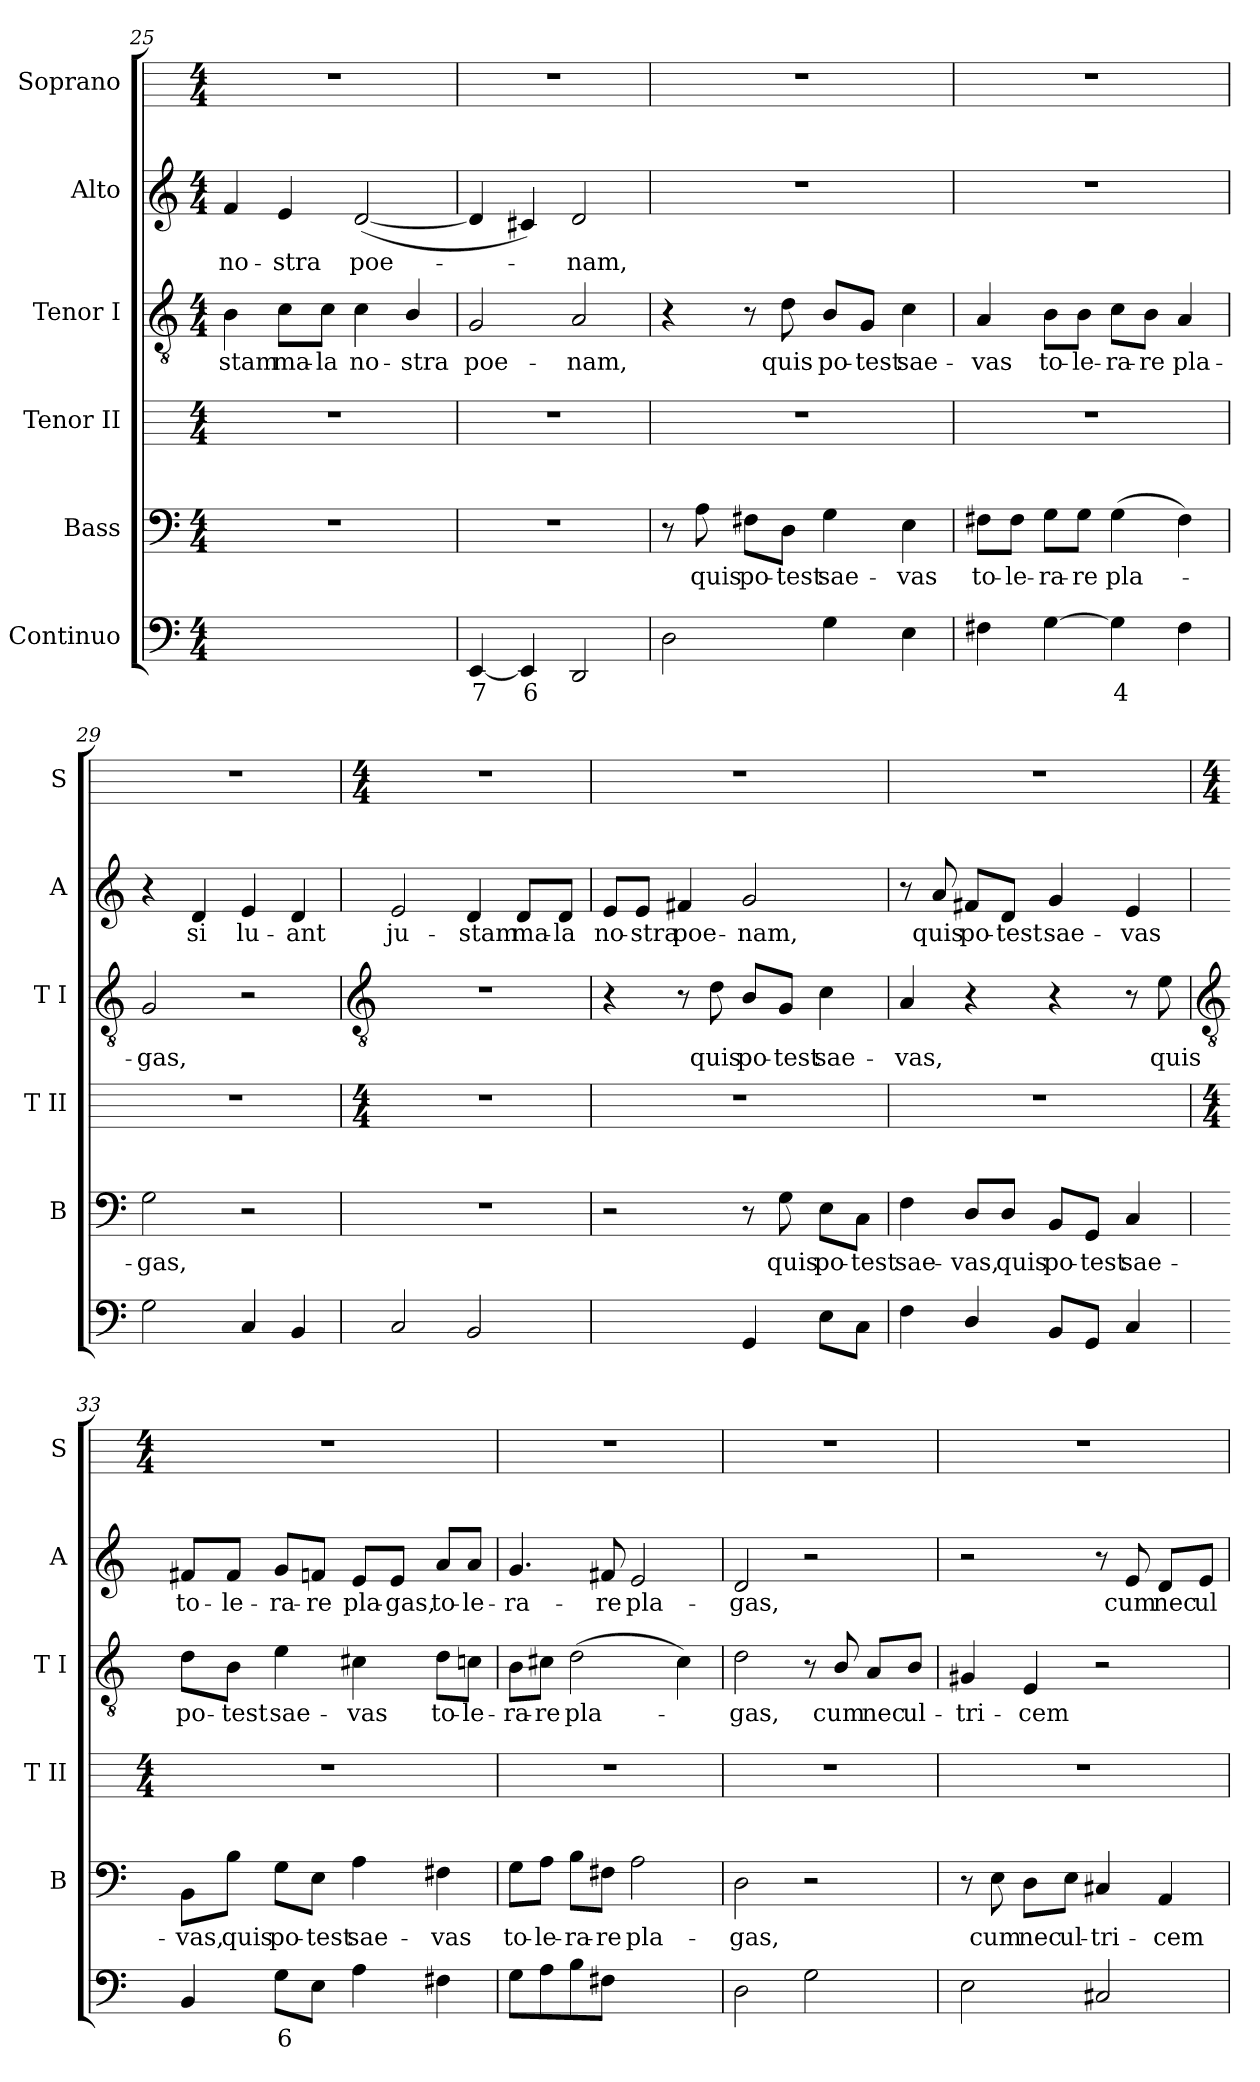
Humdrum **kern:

**kern	**text	**text	**kern	**text	**kern	**kern	**text	**kern	**text	**kern
*part6	*part6	*part6	*part5	*part5	*part4	*part3	*part3	*part2	*part2	*part1
*staff6	*staff6	*staff6	*staff5	*staff5	*staff4	*staff3	*staff3	*staff2	*staff2	*staff1
*I"Continuo	*	*	*I"Bass	*	*I"Tenor II	*I"Tenor I	*	*I"Alto	*	*I"Soprano
*	*	*	*I'B	*	*I'T II	*I'T I	*	*I'A	*	*I'S
!!LO:LB:g=z
*clefF4	*	*	*clefF4	*	*	*clefGv2	*	*clefG2	*	*
*k[]	*	*	*k[]	*	*	*k[]	*	*k[]	*	*
*C:	*	*	*C:	*	*	*C:	*	*C:	*	*
*M4/4	*	*	*M4/4	*	*M4/4	*M4/4	*	*M4/4	*	*M4/4
=25	=25	=25	=25	=25	=25	=25	=25	=25	=25	=25
!	!LO:LY:b	!LO:LY:b	!	!	!	!	!LO:LY:b	!	!LO:LY:b	!
[4GGyy	7	3	1r	.	1r	4B	-stam	4f	no-	1r
!	!LO:LY:b	!LO:LY:b	!	!	!	!	!LO:LY:b	!	!LO:LY:b	!
4GGyy_	6	4	.	.	.	8c\L	ma-	4e	-stra	.
!	!	!	!	!	!	!	!LO:LY:b	!	!	!
.	.	.	.	.	.	8c\J	-la	.	.	.
!	!	!LO:LY:b	!	!	!	!	!LO:LY:b	!	!LO:LY:b	!
4GGyy_	.	4	.	.	.	4c	no-	(<[2d	poe-	.
!	!	!LO:LY:b	!	!	!	!	!LO:LY:b	!	!	!
4GGyy]	.	3	.	.	.	4B/	-stra	.	.	.
=26	=26	=26	=26	=26	=26	=26	=26	=26	=26	=26
!	!LO:LY:b	!	!	!	!	!	!LO:LY:b	!	!	!
[4EE	7	.	1r	.	1r	2G	poe-	4d]	.	1r
!	!LO:LY:b	!	!	!	!	!	!	!	!	!
4EE]	6	.	.	.	.	.	.	4c#X)	.	.
!	!	!	!	!	!	!	!LO:LY:b	!	!LO:LY:b	!
2DD	.	.	.	.	.	2A	-nam,	2d	nam,	.
=27	=27	=27	=27	=27	=27	=27	=27	=27	=27	=27
2D	.	.	8r	.	1r	4r	.	1r	.	1r
!	!	!	!	!LO:LY:b	!	!	!	!	!	!
.	.	.	8A	quis	.	.	.	.	.	.
!	!	!	!	!LO:LY:b	!	!	!	!	!	!
.	.	.	8F#X\L	po-	.	8r	.	.	.	.
!	!	!	!	!LO:LY:b	!	!	!LO:LY:b	!	!	!
.	.	.	8D\J	-test	.	8d	quis	.	.	.
!	!	!	!	!LO:LY:b	!	!	!LO:LY:b	!	!	!
4G	.	.	4G	sae-	.	8B/L	po-	.	.	.
!	!	!	!	!	!	!	!LO:LY:b	!	!	!
.	.	.	.	.	.	8G/J	-test	.	.	.
!	!	!	!	!LO:LY:b	!	!	!LO:LY:b	!	!	!
4E	.	.	4E	-vas	.	4c	sae-	.	.	.
=28	=28	=28	=28	=28	=28	=28	=28	=28	=28	=28
!	!	!	!	!LO:LY:b	!	!	!LO:LY:b	!	!	!
4F#X	.	.	8F#X\L	to-	1r	4A	-vas	1r	.	1r
!	!	!	!	!LO:LY:b	!	!	!	!	!	!
.	.	.	8F#\J	-le-	.	.	.	.	.	.
!	!	!	!	!LO:LY:b	!	!	!LO:LY:b	!	!	!
[4G	.	.	8G\L	-ra-	.	8B\L	to-	.	.	.
!	!	!	!	!LO:LY:b	!	!	!LO:LY:b	!	!	!
.	.	.	8G\J	-re	.	8B\J	-le-	.	.	.
!	!LO:LY:b	!	!	!LO:LY:b	!	!	!LO:LY:b	!	!	!
4G]	4	.	(>4G	pla-	.	8c\L	-ra-	.	.	.
!	!	!	!	!	!	!	!LO:LY:b	!	!	!
.	.	.	.	.	.	8B\J	-re	.	.	.
!	!	!	!	!	!	!	!LO:LY:b	!	!	!
4F#	.	.	4F#)	.	.	4A	pla-	.	.	.
=29	=29	=29	=29	=29	=29	=29	=29	=29	=29	=29
!	!	!	!	!LO:LY:b	!	!	!LO:LY:b	!	!	!
2G	.	.	2G	gas,	1r	2G	-gas,	4r	.	1r
!	!	!	!	!	!	!	!	!	!LO:LY:b	!
.	.	.	.	.	.	.	.	4d	si	.
!	!	!	!	!	!	!	!	!	!LO:LY:b	!
4C	.	.	2r	.	.	2r	.	4e	lu-	.
!	!	!	!	!	!	!	!	!	!LO:LY:b	!
4BB	.	.	.	.	.	.	.	4d	-ant	.
!!LO:LB:g=z
=30	=30	=30	=30	=30	=30	=30	=30	=30	=30	=30
*	*	*	*	*	*	*clefGv2	*	*	*	*
*	*	*	*	*	*M4/4	*	*	*	*	*M4/4
!	!	!	!	!	!	!	!	!	!LO:LY:b	!
2C	.	.	1r	.	1r	1r	.	2e	ju-	1r
!	!	!	!	!	!	!	!	!	!LO:LY:b	!
2BB	.	.	.	.	.	.	.	4d	-stam	.
!	!	!	!	!	!	!	!	!	!LO:LY:b	!
.	.	.	.	.	.	.	.	8d/L	ma-	.
!	!	!	!	!	!	!	!	!	!LO:LY:b	!
.	.	.	.	.	.	.	.	8d/J	-la	.
=31	=31	=31	=31	=31	=31	=31	=31	=31	=31	=31
!	!LO:LY:b	!	!	!	!	!	!	!	!LO:LY:b	!
[4AAyy	5	.	2r	.	1r	4r	.	8e/L	no-	1r
!	!	!	!	!	!	!	!	!	!LO:LY:b	!
.	.	.	.	.	.	.	.	8e/J	-stra	.
!	!LO:LY:b	!	!	!	!	!	!	!	!LO:LY:b	!
4AAyy]	6	.	.	.	.	8r	.	4f#X	poe-	.
!	!	!	!	!	!	!	!LO:LY:b	!	!	!
.	.	.	.	.	.	8d	quis	.	.	.
!	!	!	!	!	!	!	!LO:LY:b	!	!LO:LY:b	!
4GG	.	.	8r	.	.	8B/L	po-	2g	-nam,	.
!	!	!	!	!LO:LY:b	!	!	!LO:LY:b	!	!	!
.	.	.	8G	quis	.	8G/J	-test	.	.	.
!	!	!	!	!LO:LY:b	!	!	!LO:LY:b	!	!	!
8EL	.	.	8E\L	po-	.	4c	sae-	.	.	.
!	!	!	!	!LO:LY:b	!	!	!	!	!	!
8CJ	.	.	8C\J	-test	.	.	.	.	.	.
=32	=32	=32	=32	=32	=32	=32	=32	=32	=32	=32
!	!	!	!	!LO:LY:b	!	!	!LO:LY:b	!	!	!
4F	.	.	4F	sae-	1r	4A	-vas,	8r	.	1r
!	!	!	!	!	!	!	!	!	!LO:LY:b	!
.	.	.	.	.	.	.	.	8a	quis	.
!	!	!	!	!LO:LY:b	!	!	!	!	!LO:LY:b	!
4D/	.	.	8D/L	-vas,	.	4r	.	8f#X/L	po-	.
!	!	!	!	!LO:LY:b	!	!	!	!	!LO:LY:b	!
.	.	.	8D/J	quis	.	.	.	8d/J	-test	.
!	!	!	!	!LO:LY:b	!	!	!	!	!LO:LY:b	!
8BBL	.	.	8BB/L	po-	.	4r	.	4g	sae-	.
!	!	!	!	!LO:LY:b	!	!	!	!	!	!
8GGJ	.	.	8GG/J	-test	.	.	.	.	.	.
!	!	!	!	!LO:LY:b	!	!	!	!	!LO:LY:b	!
4C	.	.	4C	sae-	.	8r	.	4e	-vas	.
!	!	!	!	!	!	!	!LO:LY:b	!	!	!
.	.	.	.	.	.	8e	quis	.	.	.
!!LO:LB:g=z
=33	=33	=33	=33	=33	=33	=33	=33	=33	=33	=33
*	*	*	*	*	*	*clefGv2	*	*	*	*
*	*	*	*	*	*M4/4	*	*	*	*	*M4/4
!	!	!	!	!LO:LY:b	!	!	!LO:LY:b	!	!LO:LY:b	!
4BB	.	.	8BB\L	-vas,	1r	8d\L	po-	8f#X/L	to-	1r
!	!	!	!	!LO:LY:b	!	!	!LO:LY:b	!	!LO:LY:b	!
.	.	.	8B\J	quis	.	8B\J	-test	8f#/J	-le-	.
!	!LO:LY:b	!	!	!LO:LY:b	!	!	!LO:LY:b	!	!LO:LY:b	!
8GL	6	.	8G\L	po-	.	4e	sae-	8g/L	-ra-	.
!	!	!	!	!LO:LY:b	!	!	!	!	!LO:LY:b	!
8EJ	.	.	8E\J	-test	.	.	.	8fn/J	-re	.
!	!	!	!	!LO:LY:b	!	!	!LO:LY:b	!	!LO:LY:b	!
4A	.	.	4A	sae-	.	4c#X	-vas	8e/L	pla-	.
!	!	!	!	!	!	!	!	!	!LO:LY:b	!
.	.	.	.	.	.	.	.	8e/J	-gas,	.
!	!	!	!	!LO:LY:b	!	!	!LO:LY:b	!	!LO:LY:b	!
4F#X	.	.	4F#X	-vas	.	8d\L	to-	8a/L	to-	.
!	!	!	!	!	!	!	!LO:LY:b	!	!LO:LY:b	!
.	.	.	.	.	.	8cn\J	-le-	8a/J	-le-	.
=34	=34	=34	=34	=34	=34	=34	=34	=34	=34	=34
!	!	!	!	!LO:LY:b	!	!	!LO:LY:b	!	!LO:LY:b	!
8GL	.	.	8G\L	to-	1r	8B\L	-ra-	4.g	-ra-	1r
!	!	!	!	!LO:LY:b	!	!	!LO:LY:b	!	!	!
8A	.	.	8A\J	-le-	.	8c#X\J	-re	.	.	.
!	!	!	!	!LO:LY:b	!	!	!LO:LY:b	!	!	!
8B	.	.	8B\L	-ra-	.	(>2d	pla-	.	.	.
!	!	!	!	!LO:LY:b	!	!	!	!	!LO:LY:b	!
8F#XJ	.	.	8F#X\J	-re	.	.	.	8f#X	-re	.
!	!LO:LY:b	!	!	!LO:LY:b	!	!	!	!	!LO:LY:b	!
[4Ayy	4	.	2A	pla-	.	.	.	2e	pla-	.
4Ayy]	.	.	.	.	.	4c#)	.	.	.	.
=35	=35	=35	=35	=35	=35	=35	=35	=35	=35	=35
!	!	!	!	!LO:LY:b	!	!	!LO:LY:b	!	!LO:LY:b	!
2D	.	.	2D	-gas,	1r	2d	gas,	2d	-gas,	1r
2G	.	.	2r	.	.	8r	.	2r	.	.
!	!	!	!	!	!	!	!LO:LY:b	!	!	!
.	.	.	.	.	.	8B/	cum	.	.	.
!	!	!	!	!	!	!	!LO:LY:b	!	!	!
.	.	.	.	.	.	8A/L	nec	.	.	.
!	!	!	!	!	!	!	!LO:LY:b	!	!	!
.	.	.	.	.	.	8B/J	ul-	.	.	.
=36	=36	=36	=36	=36	=36	=36	=36	=36	=36	=36
!	!	!	!	!	!	!	!LO:LY:b	!	!	!
2E	.	.	8r	.	1r	4G#X	-tri-	2r	.	1r
!	!	!	!	!LO:LY:b	!	!	!	!	!	!
.	.	.	8E	cum	.	.	.	.	.	.
!	!	!	!	!LO:LY:b	!	!	!LO:LY:b	!	!	!
.	.	.	8D\L	nec	.	4E	-cem	.	.	.
!	!	!	!	!LO:LY:b	!	!	!	!	!	!
.	.	.	8E\J	ul-	.	.	.	.	.	.
!	!	!	!	!LO:LY:b	!	!	!	!	!	!
2C#X	.	.	4C#X	-tri-	.	2r	.	8r	.	.
!	!	!	!	!	!	!	!	!	!LO:LY:b	!
.	.	.	.	.	.	.	.	8e	cum	.
!	!	!	!	!LO:LY:b	!	!	!	!	!LO:LY:b	!
.	.	.	4AA	-cem	.	.	.	8d/L	nec	.
!	!	!	!	!	!	!	!	!	!LO:LY:b	!
.	.	.	.	.	.	.	.	8e/J	ul-	.
=	=	=	=	=	=	=	=	=	=	=
*-	*-	*-	*-	*-	*-	*-	*-	*-	*-	*-
